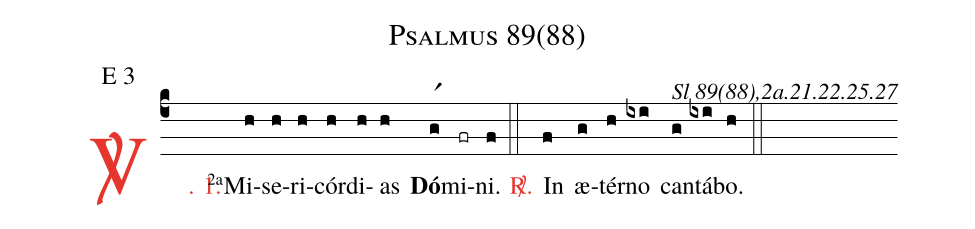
name: Psalmus 89(88);
mode: E 3;
commentary: Sl 89(88),2a.21.22.25.27;
%%
(c4)

<c><sp>V/</sp>. 1.</c>() <v>\VSup{2a}</v>Mi(h)se(h)ri(h)cór(h)di(h)as(h) <b>Dó</b>(gr1)mi(fr)ni.(f)

(::)

<nlba><c><sp>R/</sp>.</c>() In</nlba>(f) æ(g)tér(h)no(ixi) can(g)tá(ixi)bo.(h)

(::)
